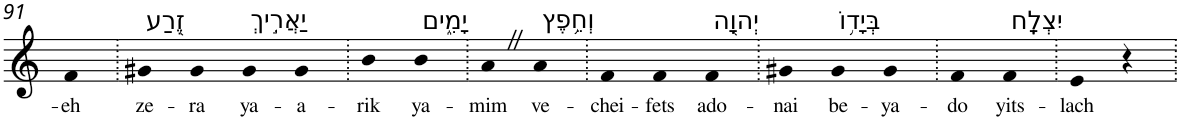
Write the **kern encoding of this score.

**kern	**text
*part1	*part1
*staff1	*staff1
*I"Piano	*
*I'Pno	*
!!LO:PB:g=z
*clefG2	*
*k[]	*
=91	=91
!	!LO:LY:b
4f	-eh
=92.	=92.
!LO:TX:a:t=זֶ֖רַע	!
!	!LO:LY:b
4g#X	ze-
!	!LO:LY:b
4g#	-ra
!LO:TX:a:t=יַאֲרִ֣יךְ	!
!	!LO:LY:b
4g#	ya-
!	!LO:LY:b
4g#	-a-
=93.	=93.
!	!LO:LY:b
4b	-rik
!LO:TX:a:t=יָמִ֑ים	!
!	!LO:LY:b
4b	ya-
=94.	=94.
!	!LO:LY:b
4aZ	-mim
!LO:TX:a:t=וְחֵ֥פֶץ	!
!	!LO:LY:b
4a	ve-
=95.	=95.
!	!LO:LY:b
4f	-chei-
!	!LO:LY:b
4f	-fets
!LO:TX:a:t=יְהוָ֖ה	!
!	!LO:LY:b
4f	ado-
=96.	=96.
!	!LO:LY:b
4g#X	-nai
!LO:TX:a:t=בְּיָד֥וֹ	!
!	!LO:LY:b
4g#	be-
!	!LO:LY:b
4g#	-ya-
=97.	=97.
!	!LO:LY:b
4f	-do
!LO:TX:a:t=יִצְלָֽח	!
!	!LO:LY:b
4f	yits-
=98.	=98.
!	!LO:LY:b
4e	-lach
4r	.
=.	=.
*-	*-
